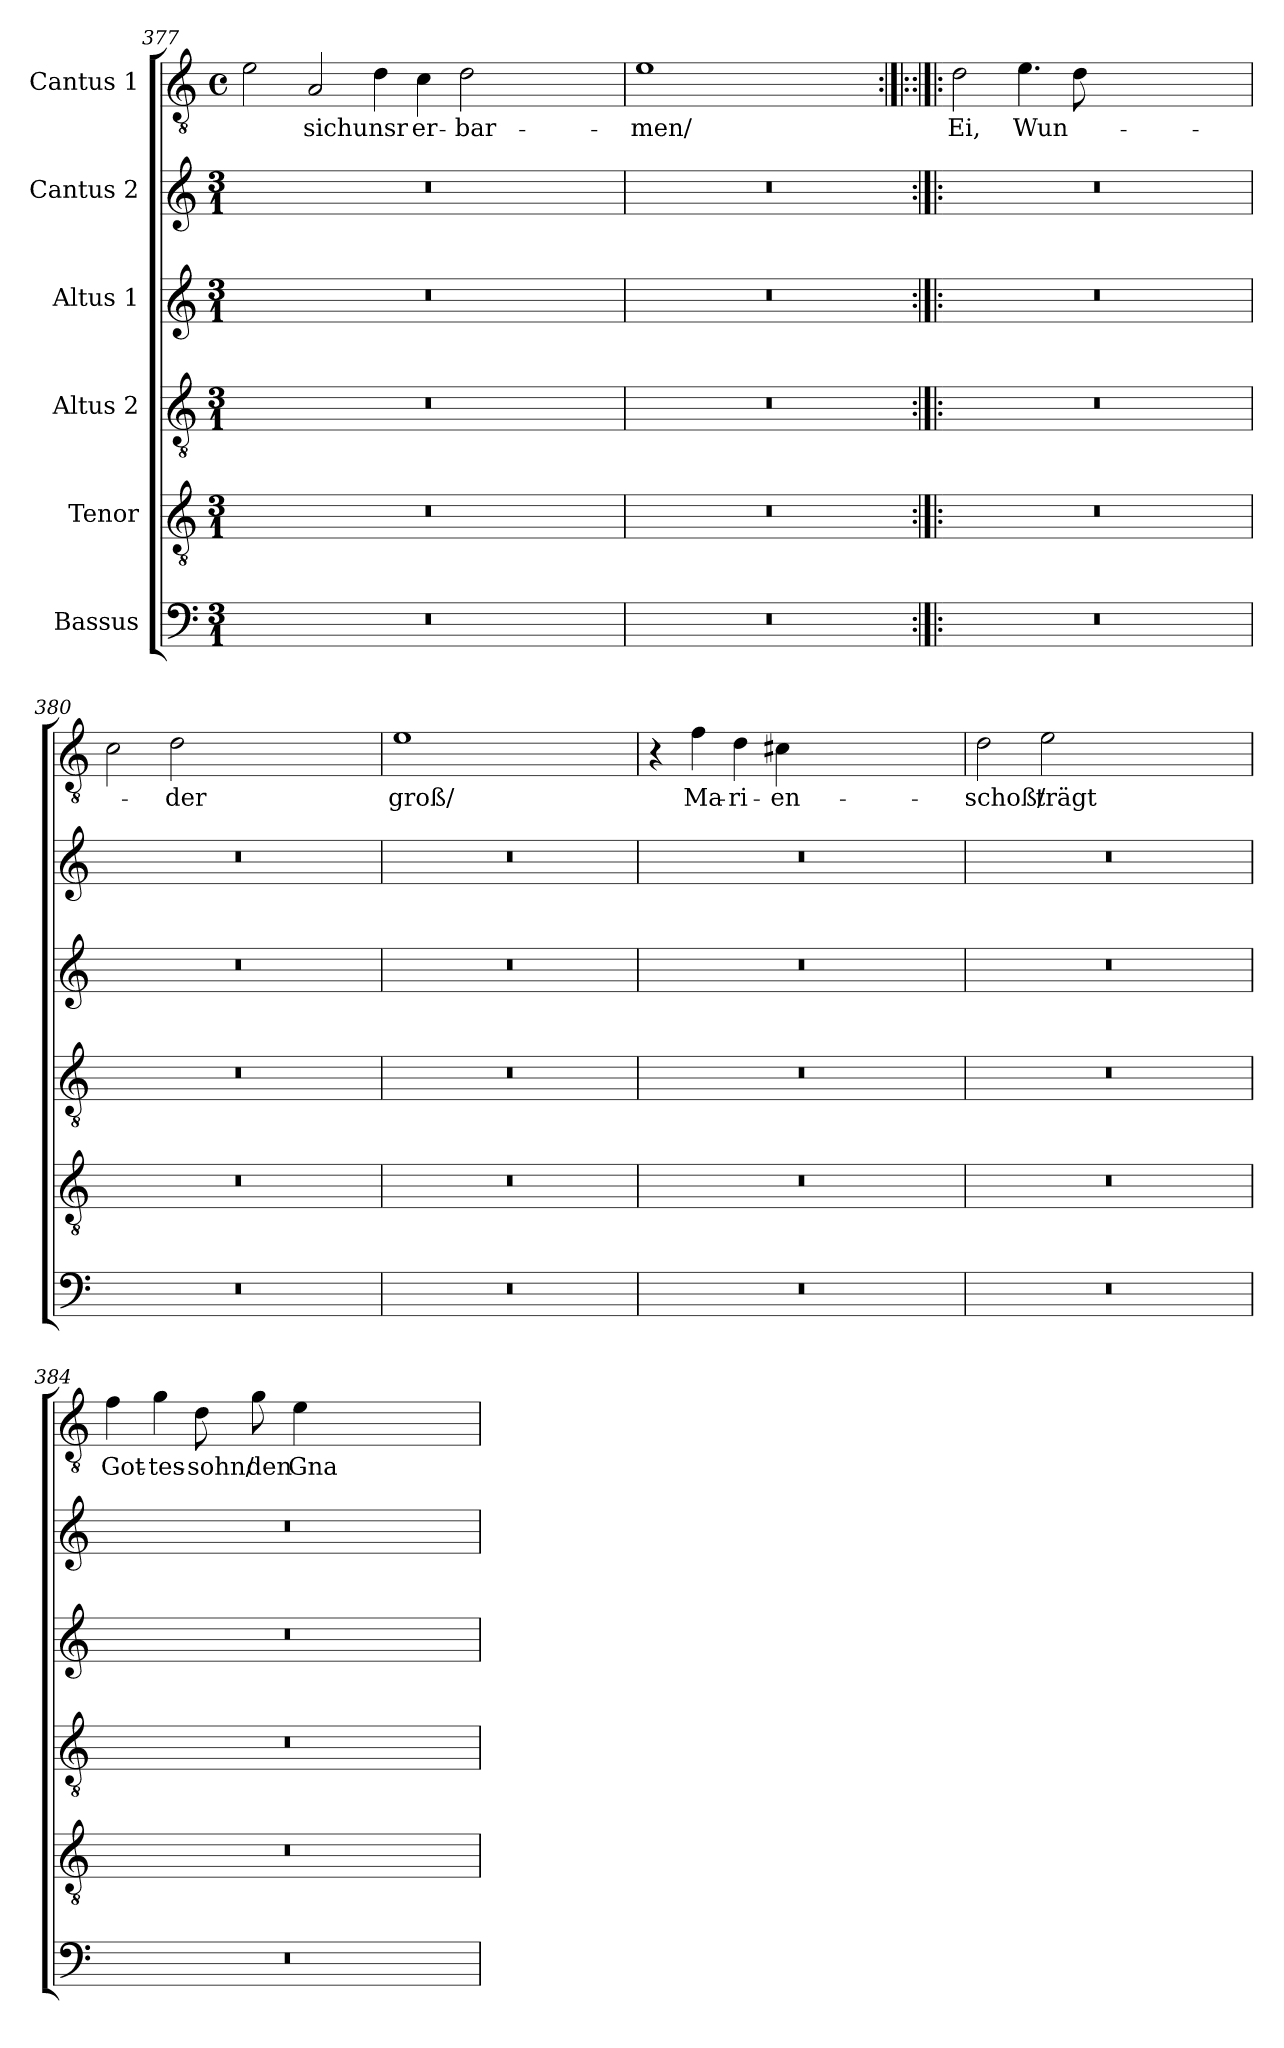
**kern	**kern	**kern	**kern	**kern	**kern	**text
*part6	*part5	*part4	*part3	*part2	*part1	*part1
*staff6	*staff5	*staff4	*staff3	*staff2	*staff1	*staff1
*I"Bassus	*I"Tenor	*I"Altus 2	*I"Altus 1	*I"Cantus 2	*I"Cantus 1	*
*clefF4	*clefGv2	*clefGv2	*clefG2	*clefG2	*clefGv2	*
*M3/1	*M3/1	*M3/1	*M3/1	*M3/1	*M4/4	*
*	*	*	*	*	*met(c)	*
=377	=377	=377	=377	=377	=377	=377
0.r	0.r	0.r	0.r	0.r	2e\	.
!	!	!	!	!	!	!LO:LY:b
.	.	.	.	.	2A/	sichunsr
.	.	.	.	.	4d\	.
!	!	!	!	!	!	!LO:LY:b:cj
.	.	.	.	.	4c\	er-
!	!	!	!	!	!	!LO:LY:b:cj
.	.	.	.	.	2d\	-bar-
.	.	.	.	.	1ryy	.
!!LO:LB:g=z
=378	=378	=378	=378	=378	=378	=378
!	!	!	!	!	!	!LO:LY:b:cj
0.r	0.r	0.r	0.r	0.r	1e	-men/
.	.	.	.	.	0ryy	.
=379	=379	=379	=379	=379	=379:|!|:	=379:|!|:
!	!	!	!	!	!	!LO:LY:b:cj
0.r	0.r	0.r	0.r	0.r	2d\	Ei,
!	!	!	!	!	!	!LO:LY:b:cj
.	.	.	.	.	4.e\	Wun-
.	.	.	.	.	8d\	.
.	.	.	.	.	0ryy	.
=380	=380	=380	=380	=380	=380	=380
0.r	0.r	0.r	0.r	0.r	2c\	.
!	!	!	!	!	!	!LO:LY:b:cj
.	.	.	.	.	2d\	-der
.	.	.	.	.	0ryy	.
=381	=381	=381	=381	=381	=381	=381
!	!	!	!	!	!	!LO:LY:b:cj
0.r	0.r	0.r	0.r	0.r	1e	groß/
.	.	.	.	.	0ryy	.
=382	=382	=382	=382	=382	=382	=382
0.r	0.r	0.r	0.r	0.r	4r	.
!	!	!	!	!	!	!LO:LY:b:cj
.	.	.	.	.	4f\	Ma-
!	!	!	!	!	!	!LO:LY:b:rj
.	.	.	.	.	4d\	-ri-
!	!	!	!	!	!	!LO:LY:b:cj
.	.	.	.	.	4c#X\	-en-
.	.	.	.	.	0ryy	.
=383	=383	=383	=383	=383	=383	=383
!	!	!	!	!	!	!LO:LY:b:cj
0.r	0.r	0.r	0.r	0.r	2d\	-schoß/
!	!	!	!	!	!	!LO:LY:b:cj
.	.	.	.	.	2e\	trägt
.	.	.	.	.	0ryy	.
=384	=384	=384	=384	=384	=384	=384
!	!	!	!	!	!	!LO:LY:b:cj
0.r	0.r	0.r	0.r	0.r	4f\	Got-
!	!	!	!	!	!	!LO:LY:b:cj
.	.	.	.	.	4g\	-tes-
!	!	!	!	!	!	!LO:LY:b:cj
.	.	.	.	.	8d\	-sohn/
!	!	!	!	!	!	!LO:LY:b:cj
.	.	.	.	.	8g\	den
!	!	!	!	!	!	!LO:LY:b:cj
.	.	.	.	.	4e\	Gna-
.	.	.	.	.	0ryy	.
=	=	=	=	=	=	=
*-	*-	*-	*-	*-	*-	*-
